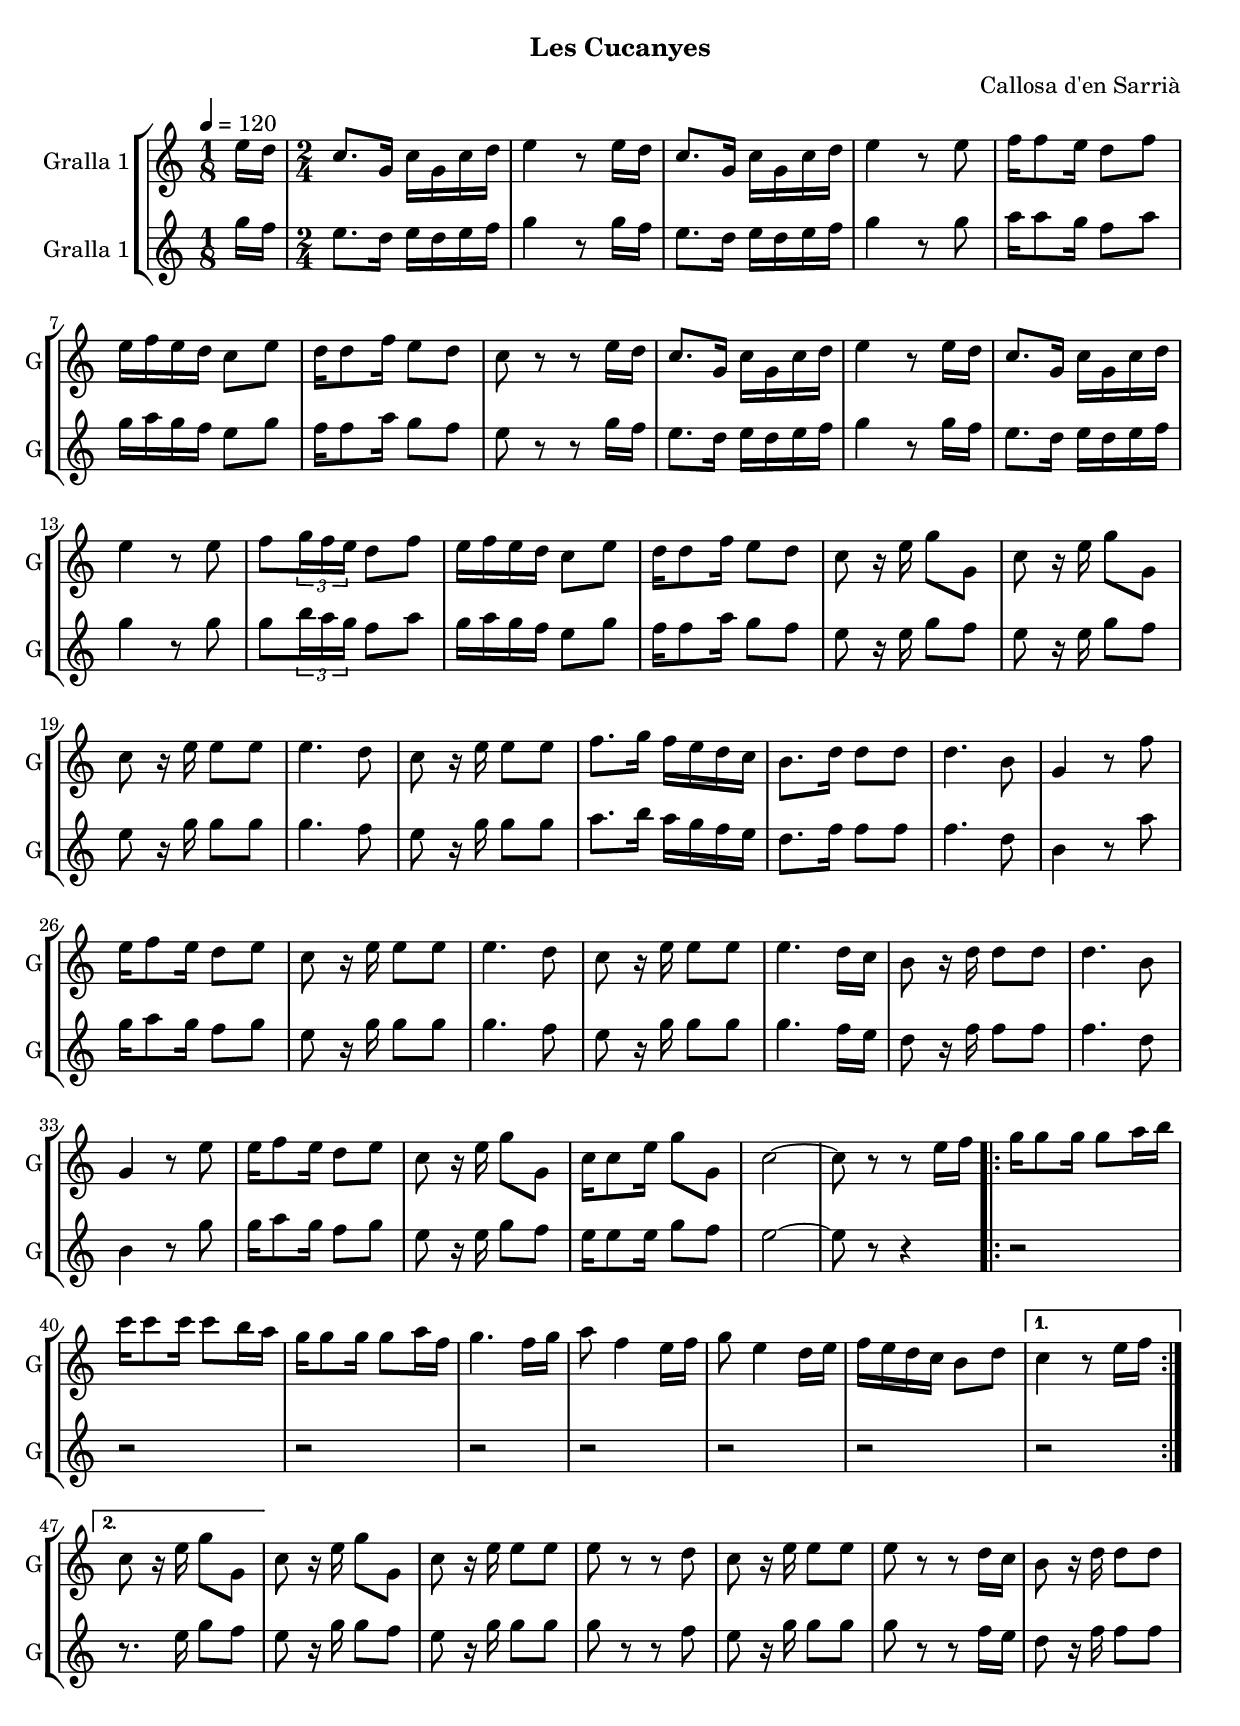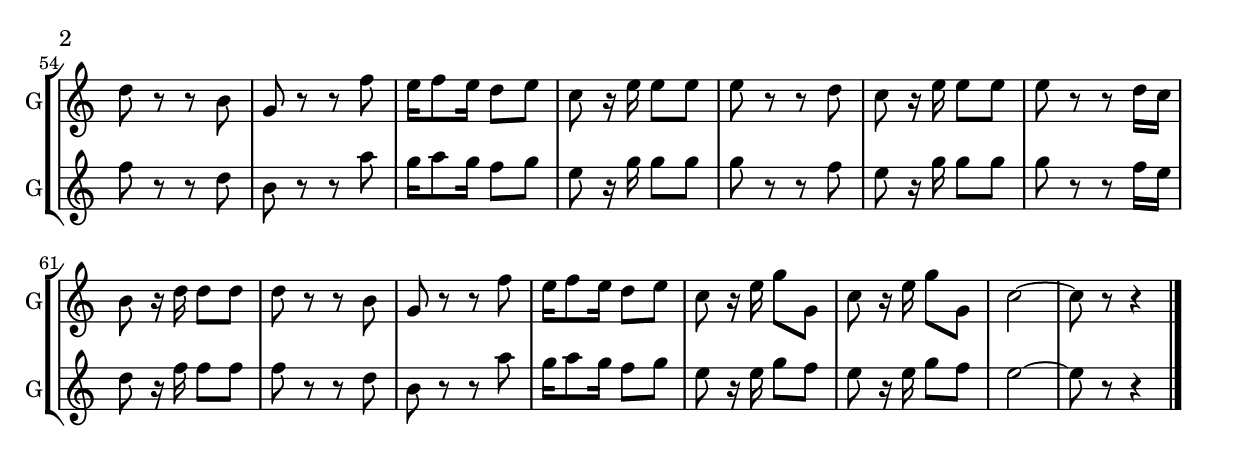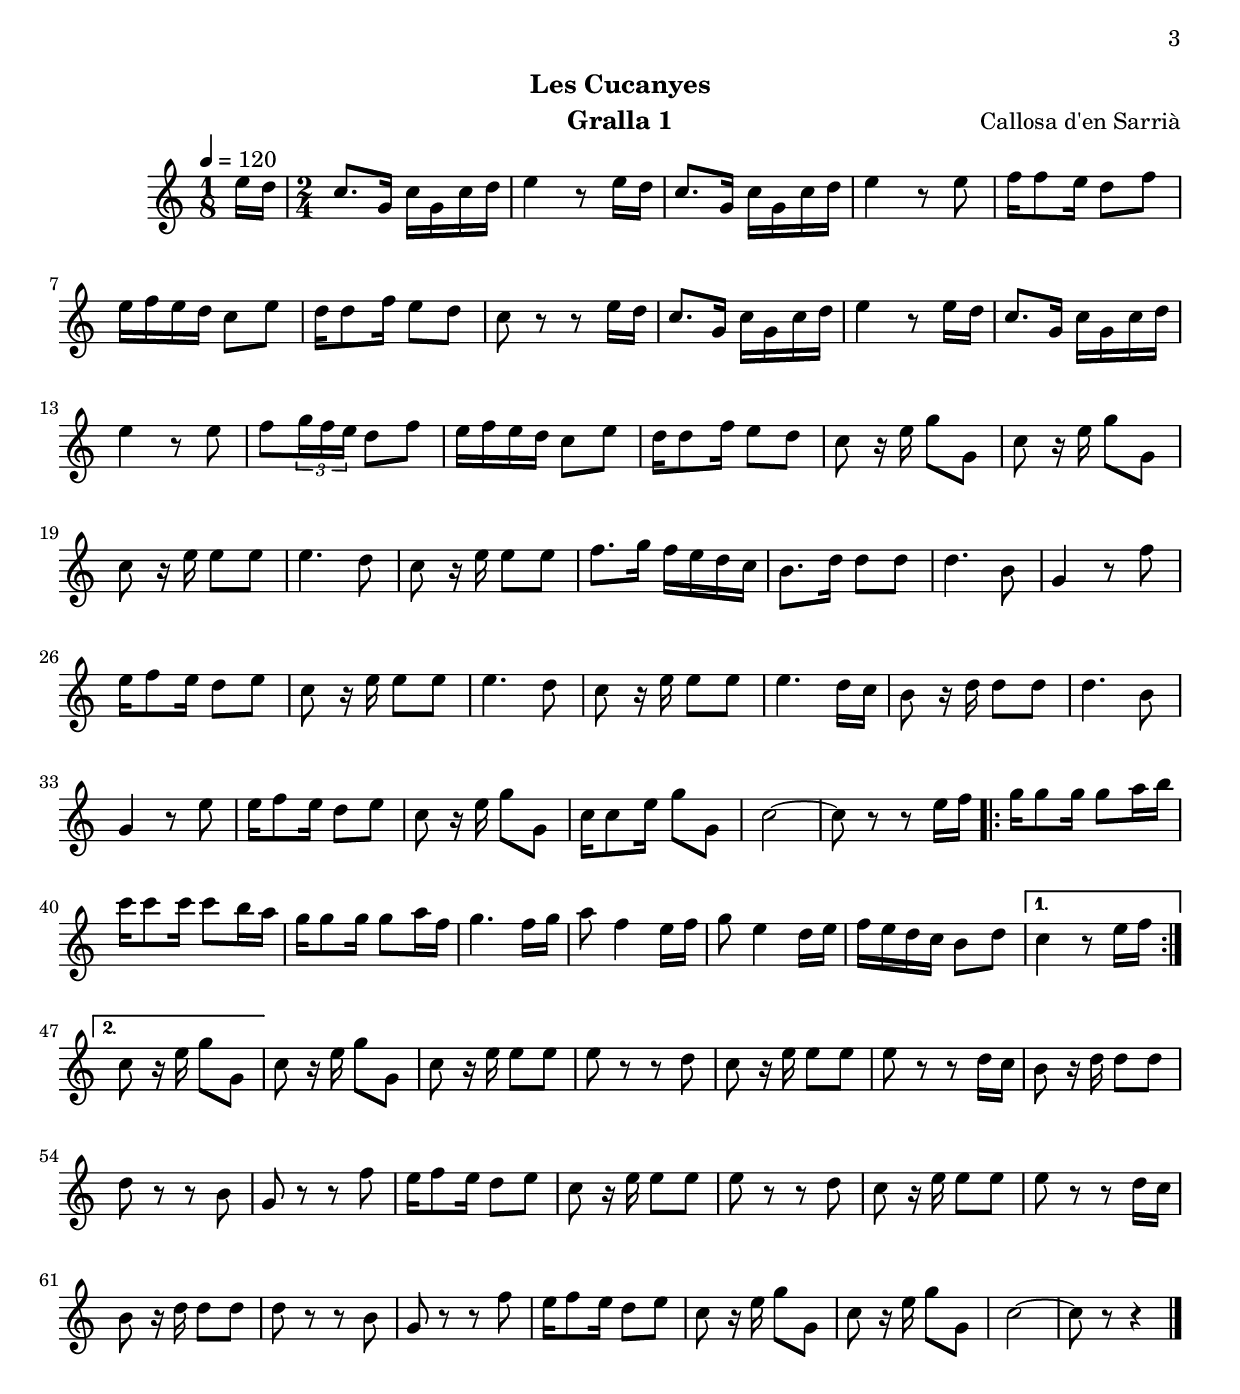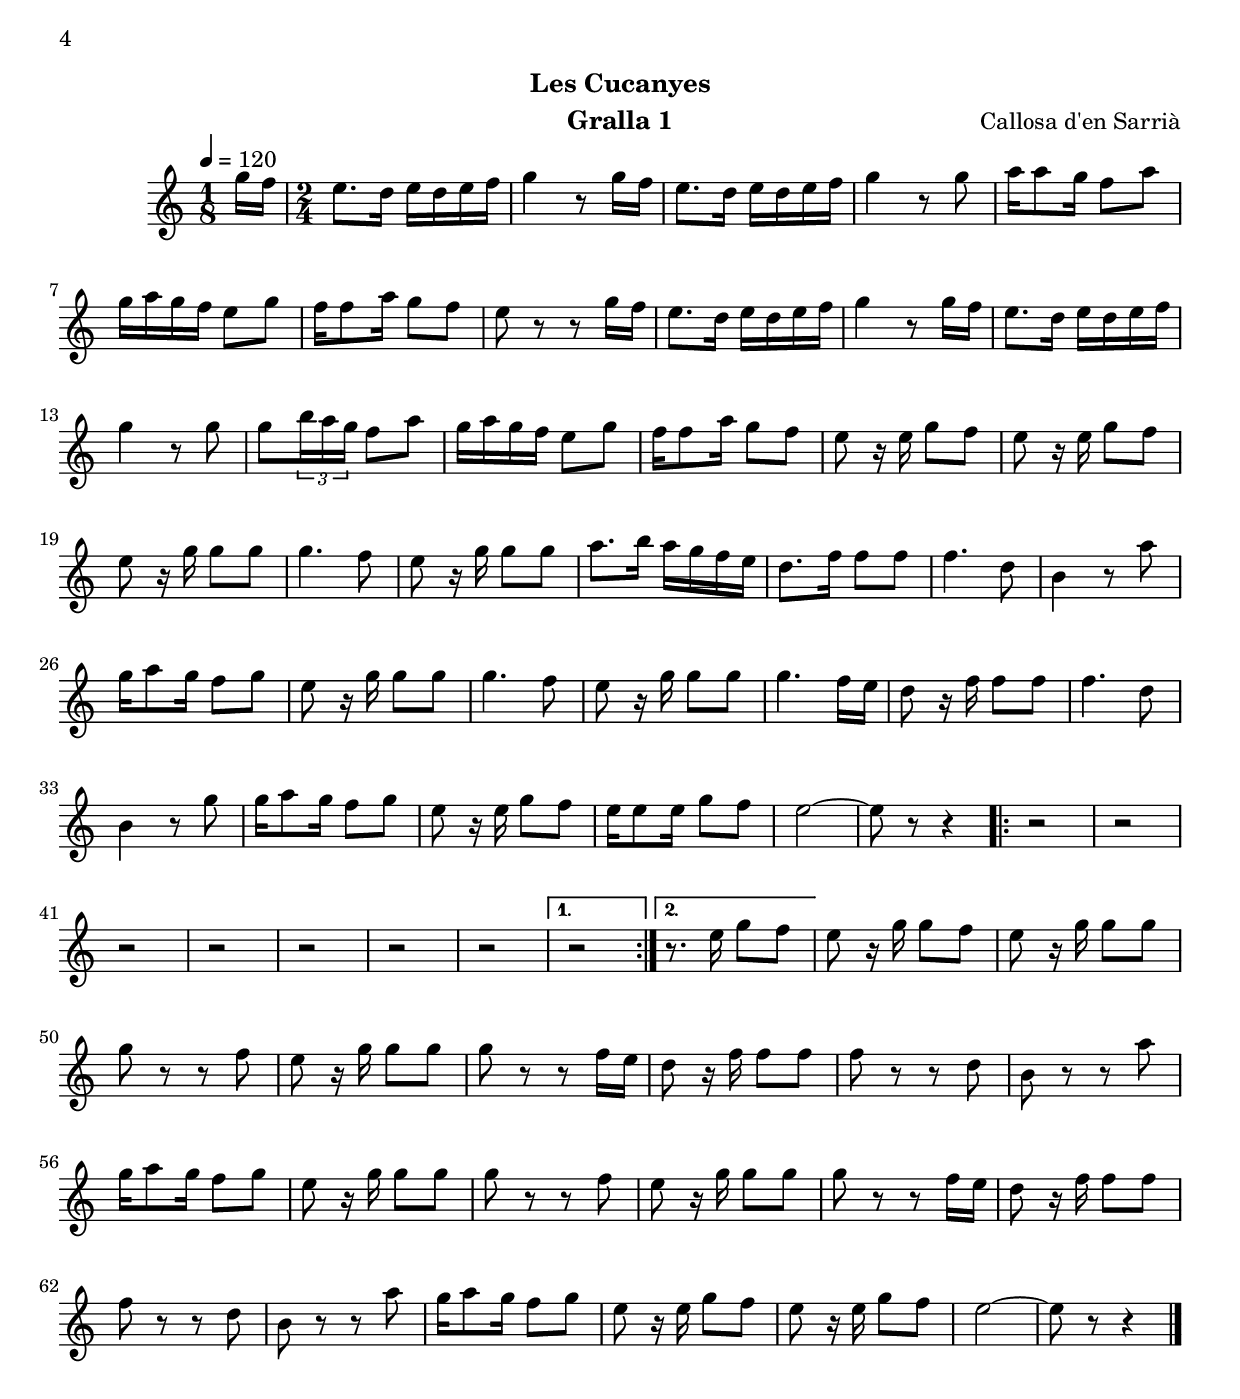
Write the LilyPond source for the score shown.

\version "2.22.1"

\header {
  dedication=""
  title="   "
  subtitle="Les Cucanyes"
  subsubtitle=""
  poet=""
  meter=""
  piece=""
  composer="Callosa d'en Sarrià"
  arranger=""
  opus=""
  instrument=""
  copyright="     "
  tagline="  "
}

liniaroAa =
\relative e''
{
  \tempo 4=120
  \clef treble
  \key c \major
  \time 1/8
  e16 d  |
  \time 2/4   c8. g16 c g c d  |
  e4 r8 e16 d  |
  c8. g16 c g c d  |
  %05
  e4 r8 e  |
  f16 f8 e16 d8 f  |
  e16 f e d c8 e  |
  d16 d8 f16 e8 d  |
  c8 r r e16 d  |
  %10
  c8. g16 c g c d  |
  e4 r8 e16 d  |
  c8. g16 c g c d  |
  e4 r8 e  |
  f8 \times 2/3 { g16 f e } d8 f  |
  %15
  e16 f e d c8 e  |
  d16 d8 f16 e8 d  |
  c8 r16 e g8 g,  |
  c8 r16 e g8 g,  |
  c8 r16 e e8 e  |
  %20
  e4. d8  |
  c8 r16 e e8 e  |
  f8. g16 f e d c  |
  b8. d16 d8 d  |
  d4. b8  |
  %25
  g4 r8 f'  |
  e16 f8 e16 d8 e  |
  c8 r16 e e8 e  |
  e4. d8  |
  c8 r16 e e8 e  |
  %30
  e4. d16 c  |
  b8 r16 d d8 d  |
  d4. b8  |
  g4 r8 e'  |
  e16 f8 e16 d8 e  |
  %35
  c8 r16 e g8 g,  |
  c16 c8 e16 g8 g,  |
  c2 ~  |
  c8 r r e16 f  |
  \repeat volta 2 { g16 g8 g16 g8 a16 b  |
  %40
  c16 c8 c16 c8 b16 a  |
  g16 g8 g16 g8 a16 f  |
  g4. f16 g  |
  a8 f4 e16 f  |
  g8 e4 d16 e  |
  %45
  f16 e d c b8 d }
  \alternative { { c4 r8 e16 f }
  { c8 r16 e g8 g, } }
  c8 r16 e g8 g,  |
  c8 r16 e e8 e  |
  %50
  e8 r r d  |
  c8 r16 e e8 e  |
  e8 r r d16 c  |
  b8 r16 d d8 d  |
  d8 r r b  |
  %55
  g8 r r f'  |
  e16 f8 e16 d8 e  |
  c8 r16 e e8 e  |
  e8 r r d  |
  c8 r16 e e8 e  |
  %60
  e8 r r d16 c  |
  b8 r16 d d8 d  |
  d8 r r b  |
  g8 r r f'  |
  e16 f8 e16 d8 e  |
  %65
  c8 r16 e g8 g,  |
  c8 r16 e g8 g,  |
  c2 ~  |
  c8 r r4  \bar "|."
}

liniaroAb =
\relative g''
{
  \tempo 4=120
  \clef treble
  \key c \major
  \time 1/8
  g16 f  |
  \time 2/4   e8. d16 e d e f  |
  g4 r8 g16 f  |
  e8. d16 e d e f  |
  %05
  g4 r8 g  |
  a16 a8 g16 f8 a  |
  g16 a g f e8 g  |
  f16 f8 a16 g8 f  |
  e8 r r g16 f  |
  %10
  e8. d16 e d e f  |
  g4 r8 g16 f  |
  e8. d16 e d e f  |
  g4 r8 g  |
  g8 \times 2/3 { b16 a g } f8 a  |
  %15
  g16 a g f e8 g  |
  f16 f8 a16 g8 f  |
  e8 r16 e g8 f  |
  e8 r16 e g8 f  |
  e8 r16 g g8 g  |
  %20
  g4. f8  |
  e8 r16 g g8 g  |
  a8. b16 a g f e  |
  d8. f16 f8 f  |
  f4. d8  |
  %25
  b4 r8 a'  |
  g16 a8 g16 f8 g  |
  e8 r16 g g8 g  |
  g4. f8  |
  e8 r16 g g8 g  |
  %30
  g4. f16 e  |
  d8 r16 f f8 f  |
  f4. d8  |
  b4 r8 g'  |
  g16 a8 g16 f8 g  |
  %35
  e8 r16 e g8 f  |
  e16 e8 e16 g8 f  |
  e2 ~  |
  e8 r r4  |
  \repeat volta 2 { r2  |
  %40
  r2  |
  r2  |
  r2  |
  r2  |
  r2  |
  %45
  r2 }
  \alternative { { r2 }
  { r8. e16 g8 f } }
  e8 r16 g g8 f  |
  e8 r16 g g8 g  |
  %50
  g8 r r f  |
  e8 r16 g g8 g  |
  g8 r r f16 e  |
  d8 r16 f f8 f  |
  f8 r r d  |
  %55
  b8 r r a'  |
  g16 a8 g16 f8 g  |
  e8 r16 g g8 g  |
  g8 r r f  |
  e8 r16 g g8 g  |
  %60
  g8 r r f16 e  |
  d8 r16 f f8 f  |
  f8 r r d  |
  b8 r r a'  |
  g16 a8 g16 f8 g  |
  %65
  e8 r16 e g8 f  |
  e8 r16 e g8 f  |
  e2 ~  |
  e8 r r4  \bar "|."
}

\bookpart {
  \score {
    \new StaffGroup {
      \override Score.RehearsalMark #'self-alignment-X = #LEFT
      <<
        \new Staff \with {instrumentName = #"Gralla 1" shortInstrumentName = #"G"} \liniaroAa
        \new Staff \with {instrumentName = #"Gralla 1" shortInstrumentName = #"G"} \liniaroAb
      >>
    }
    \layout {}
  }
  \score { \unfoldRepeats
    \new StaffGroup {
      \override Score.RehearsalMark #'self-alignment-X = #LEFT
      <<
        \new Staff \with {instrumentName = #"Gralla 1" shortInstrumentName = #"G"} \liniaroAa
        \new Staff \with {instrumentName = #"Gralla 1" shortInstrumentName = #"G"} \liniaroAb
      >>
    }
    \midi {}
  }
}

\bookpart {
  \header {instrument="Gralla 1"}
  \score {
    \new StaffGroup {
      \override Score.RehearsalMark #'self-alignment-X = #LEFT
      <<
        \new Staff \liniaroAa
      >>
    }
    \layout {}
  }
  \score { \unfoldRepeats
    \new StaffGroup {
      \override Score.RehearsalMark #'self-alignment-X = #LEFT
      <<
        \new Staff \liniaroAa
      >>
    }
    \midi {}
  }
}

\bookpart {
  \header {instrument="Gralla 1"}
  \score {
    \new StaffGroup {
      \override Score.RehearsalMark #'self-alignment-X = #LEFT
      <<
        \new Staff \liniaroAb
      >>
    }
    \layout {}
  }
  \score { \unfoldRepeats
    \new StaffGroup {
      \override Score.RehearsalMark #'self-alignment-X = #LEFT
      <<
        \new Staff \liniaroAb
      >>
    }
    \midi {}
  }
}

